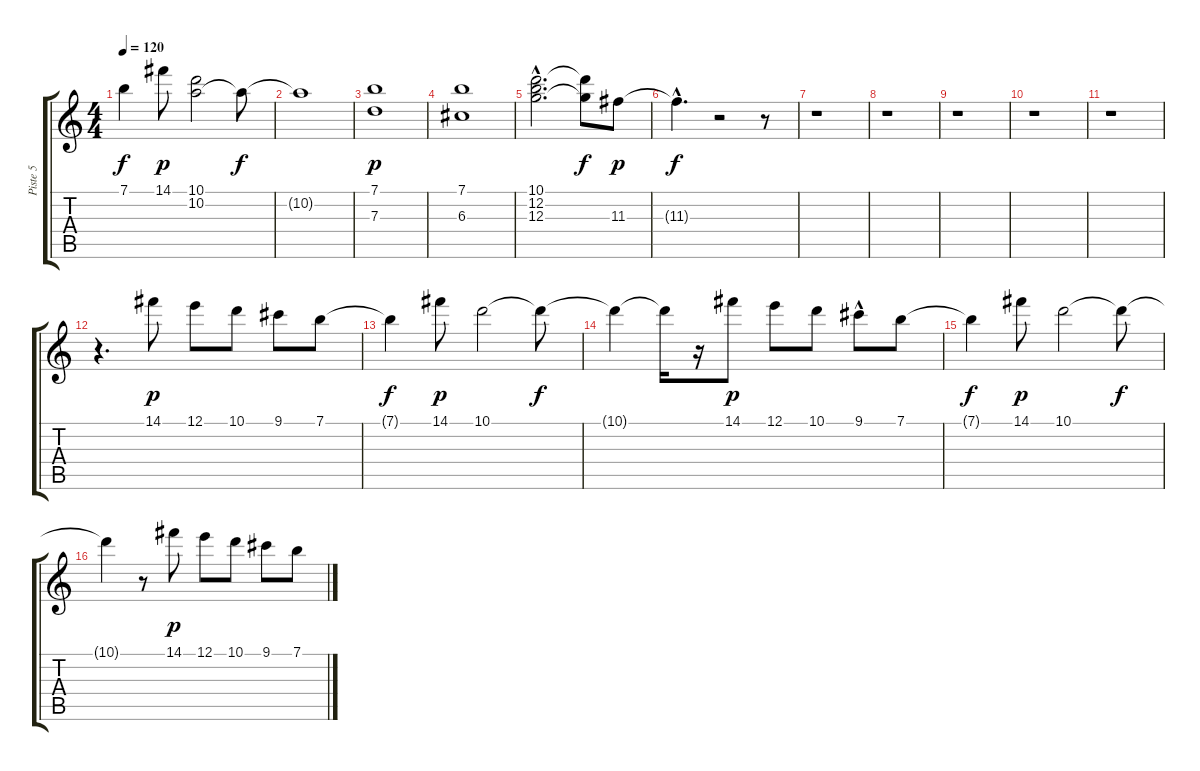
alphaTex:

\track ("Piste 5" "Piste 5") {instrument acousticguitarnylon}
\staff {score tabs}
\tuning (E4 B3 G3 D3 A2 E2) {hide}
\ts (4 4)
\tempo 120
\clef g2
\ks c
7.1{t}.4{dy f} 14.1.8{dy p} (10.1 10.2).2 10.2{t}.8{dy f} |
10.2{t}.1 |
(7.1 7.3).1{dy p} |
(7.1 6.3).1 |
(10.1{hac} 12.2 12.3{hac}).2{d} (10.1{t} 12.3{t}).8{dy f} 11.3.8{dy p} |
11.3{hac t}.4{d dy f} r.2 r.8 |
r.1 |
r.1 |
r.1 |
r.1 |
r.1 |
r.4{d} 14.1.8{dy p} 12.1.8 10.1.8 9.1.8 7.1.8 |
7.1{t}.4{dy f} 14.1.8{dy p} 10.1.2 10.1{t}.8{dy f} |
10.1{t}.4 10.1{t}.16 r.16 14.1.8{dy p} 12.1.8 10.1.8 9.1{hac}.8 7.1.8 |
7.1{t}.4{dy f} 14.1.8{dy p} 10.1.2 10.1{t}.8{dy f} |
10.1{t}.4 r.8 14.1.8{dy p} 12.1.8 10.1.8 9.1.8 7.1.8
